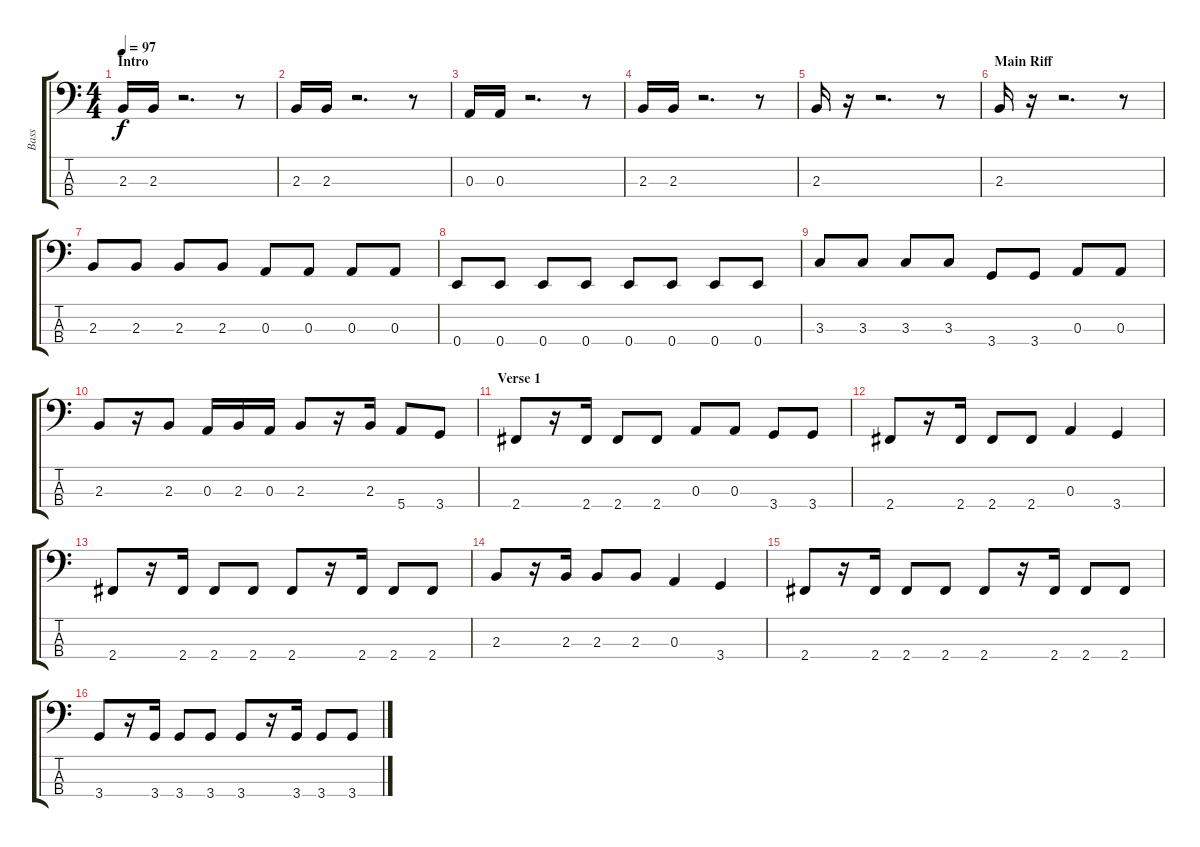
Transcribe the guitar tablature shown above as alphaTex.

\track ("Bass" "Bass") {instrument electricbassfinger}
\staff {score tabs}
\tuning (G2 D2 A1 E1) {hide}
\ts (4 4)
\section ("" "Intro")
\tempo 97
\clef f4
\ks c
2.3.16{dy f instrument electricbassfinger} 2.3.16 r.2{d} r.8 |
2.3.16 2.3.16 r.2{d} r.8 |
0.3.16 0.3.16 r.2{d} r.8 |
2.3.16 2.3.16 r.2{d} r.8 |
2.3.16 r.16 r.2{d} r.8 |
\section ("" "Main Riff")
2.3.16 r.16 r.2{d} r.8 |
2.3.8 2.3.8 2.3.8 2.3.8 0.3.8 0.3.8 0.3.8 0.3.8 |
0.4.8 0.4.8 0.4.8 0.4.8 0.4.8 0.4.8 0.4.8 0.4.8 |
3.3.8 3.3.8 3.3.8 3.3.8 3.4.8 3.4.8 0.3.8 0.3.8 |
2.3.8 r.16 2.3.8 0.3.16 2.3.16 0.3.16 2.3.8 r.16 2.3.16 5.4.8 3.4.8 |
\section ("" "Verse 1")
2.4.8 r.16 2.4.16 2.4.8 2.4.8 0.3.8 0.3.8 3.4.8 3.4.8 |
2.4.8 r.16 2.4.16 2.4.8 2.4.8 0.3.4 3.4.4 |
2.4.8 r.16 2.4.16 2.4.8 2.4.8 2.4.8 r.16 2.4.16 2.4.8 2.4.8 |
2.3.8 r.16 2.3.16 2.3.8 2.3.8 0.3.4 3.4.4 |
2.4.8 r.16 2.4.16 2.4.8 2.4.8 2.4.8 r.16 2.4.16 2.4.8 2.4.8 |
3.4.8 r.16 3.4.16 3.4.8 3.4.8 3.4.8 r.16 3.4.16 3.4.8 3.4.8
